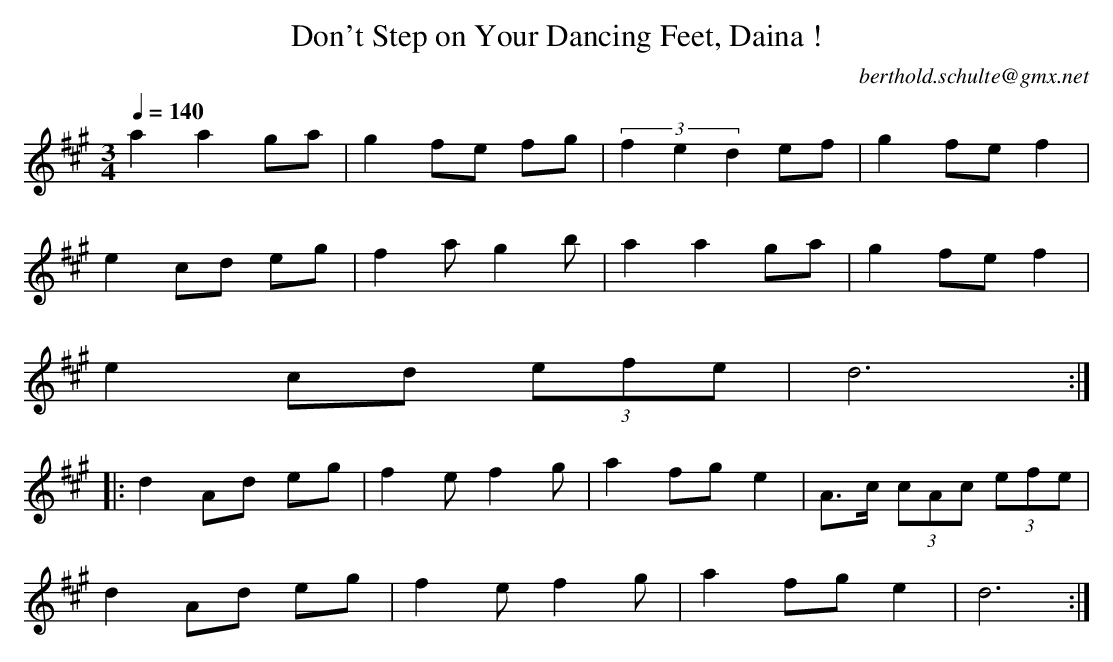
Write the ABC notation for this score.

X:1
T:Don't Step on Your Dancing Feet, Daina !
C:berthold.schulte@gmx.net
M:3/4
L:1/8
Q:1/4=140
K:A
a2 a2 ga |g2 fe fg |(3f2e2d2 ef |g2 fe f2 |
e2 cd eg |f2 a g2 b |a2 a2 ga |g2 fe f2 |
e2 cd (3efe |d6 :|:
d2 Ad eg |f2 e f2 g |a2 fg e2 |A>c (3cAc (3efe |
d2 Ad eg |f2 e f2 g |a2 fg e2 |d6 :|
     %End of file
